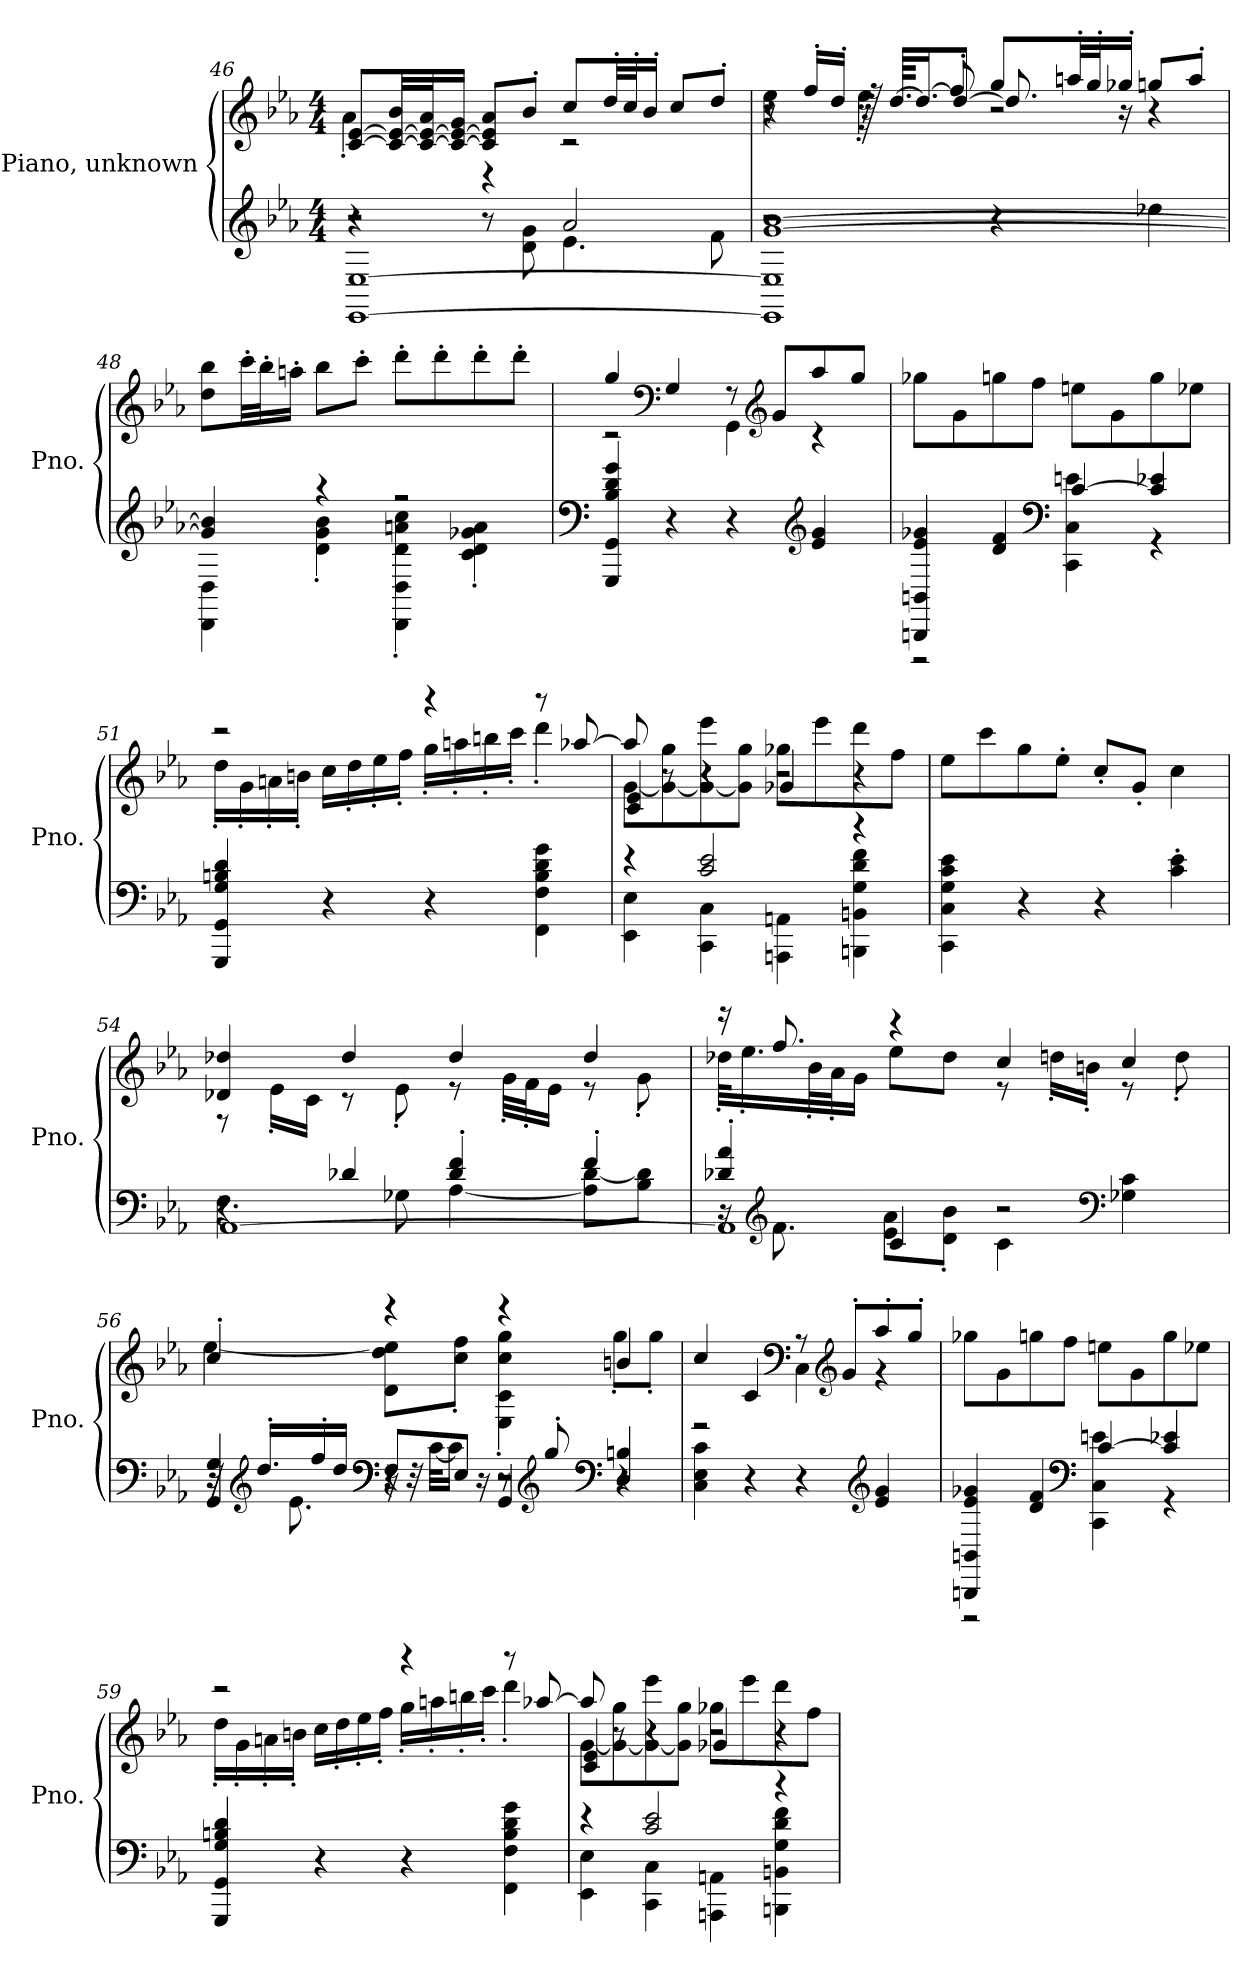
**kern	**kern
*part1	*part1
*staff2	*staff1
*I"Piano, unknown	*
*I'Pno.	*
*clefG2	*clefG2
*k[b-e-a-]	*k[b-e-a-]
*M4/4	*M4/4
=46	=46
*^	*^
*	*^	*	*
2r	4r	[1EE- [1E-	[8c/ [8e-/L	4a-'\
.	.	.	32c/_ 32e-/_ 32b-/LL	.
.	.	.	32c/_ 32e-/_ 32a-/J	.
.	.	.	16c/_ 16e-/_ 16g/JJ	.
.	8r	.	8c/] 8e-/] 8a-/L	4r
.	8d\ 8g\	.	8b-'/J	.
2a-/	4.e-\	.	8cc/L	2r
.	.	.	32dd'/LL	.
.	.	.	32cc'/J	.
.	.	.	16b-'/JJ	.
.	.	.	8cc/L	.
.	8f\	.	8dd'/J	.
!!LO:PB:g=z
=47	=47	=47	=47	=47
*	*	*	*	*^
[1g [1b-	2r	1EE-] 1E-]	8r	4ee-\	4r
.	.	.	16ff'/LL	.	.
.	.	.	16dd'/JJ	.	.
.	.	.	8r	4ee-'\	128r
.	.	.	.	.	[64.dd/KKLL
.	.	.	.	.	16.dd/J_
.	.	.	8ff'/	.	8dd/J_
.	4r	.	8gg/L	2r	8.dd/]
.	.	.	32aan'/LL	.	.
.	.	.	32gg'/J	.	.
.	.	.	16gg-X'/JJ	.	16r
.	4dd-X\	.	8ggn/L	.	4r
.	.	.	8aa'/J	.	.
*	*v	*v	*	*	*
*	*	*v	*v	*v
=48	=48	=48
4g/] 4b-/]	4DD\ 4D\	8dd\ 8bb-\L
.	.	32ccc'\LL
.	.	32bb-'\J
.	.	16aan'\JJ
4r	4d\' 4g\' 4b-\'	8bb-\L
.	.	8ccc'\J
2r	4DD\' 4D\' 4d\' 4an\' 4cc\'	8ddd'\L
.	.	8ddd'\
.	4c\' 4d\' 4g-X\' 4a\'	8ddd'\
.	.	8ddd'\J
*v	*v	*
!!LO:LB:g=z
=49	=49
*clefF4	*
*	*^
4GGG/ 4GG/ 4B-/ 4d/ 4g/	4gg/	2r
*	*clefF4	*
4r	4G/	.
4r	8r	4GG\
*	*clefG2	*
.	8g/L	.
*clefG2	*	*
4e-/ 4g/	8aa-/	4r
.	8gg/J	.
*	*v	*v
=50	=50
*^	*
4BBBn/ 4BBn/ 4e-/ 4g-X/	2r	8gg-X\L
.	.	8g\
4d/ 4f/	.	8ggn\
.	.	8ff\J
*clefF4	*	*
[4c/	4CC\ 4C\ 4en\	8een\L
.	.	8g\
4c/] 4e-X/	4r	8gg\
.	.	8ee-X\J
*v	*v	*
=51	=51
*	*^
4GGG/ 4GG/ 4G/ 4Bn/ 4d/	2r	16dd'\LL
.	.	16g'\
.	.	16an'\
.	.	16bn'\JJ
4r	.	16cc\LL
.	.	16dd'\
.	.	16ee-'\
.	.	16ff'\JJ
4r	4r	16gg'\LL
.	.	16aan'\
.	.	16bbn'\
.	.	16ccc'\JJ
4FF\ 4F\ 4B\ 4d\ 4g\	8r	4ddd'\
.	[8aa-X/	.
!!LO:LB:g=z
=52	=52	=52
*^	*	*^
4r	4EE-\ 4E-\	8aa-/]	[8g\L	4c/ 4e-/
.	.	8r	8g\_ 8gg\	.
2c/ 2e-/	4CC\ 4C\	4r	8g\_ 8eee-\	4r
.	.	.	8g\] 8gg\J	.
.	4AAAn\ 4AAn\	2r	8gg-X\L	4g-X/
.	.	.	8eee-\	.
4r	4BBBn\ 4BBn\ 4G\ 4d\ 4f\	.	8ddd\	4r
.	.	.	8ff\J	.
*v	*v	*	*	*
*	*v	*v	*v
=53	=53
4CC\ 4C\ 4G\ 4c\ 4e-\	8ee-\L
.	8ccc\
4r	8gg\
.	8ee-'\J
4r	8cc'/L
.	8g'/J
4c\' 4e-\'	4cc\
=54	=54
*^	*^
*	*^	*	*
4r	4.F\	[1AA-	4d-X/ 4dd-X/	8r
.	.	.	.	16e-'\LL
.	.	.	.	16c\JJ
4d-X/	.	.	4dd-/	8r
.	8G-X\	.	.	8e-'\
4d-/' 4f/'	[4A-\	.	4dd-/	8r
.	.	.	.	32g'\LLL
.	.	.	.	32f'\J
.	.	.	.	16e-\JJ
4f'/	8A-\] [8d-\L	.	4dd-/	8r
.	8B-\ 8d-\]J	.	.	8g'\
!!LO:LB:g=z	!!
=55	=55	=55	=55	=55
4d-X/' 4a-/'	16r	1AA-]	16r	32dd-X'\KLL
.	.	.	.	16.ee-'\
*clefG2	*	*	*	*
.	8.f\	.	8.ff/	.
.	.	.	.	32b-'\L
.	.	.	.	32a-'\J
.	.	.	.	16g\JJ
4c/	8e-\ 8a-\L	.	4r	8ee-\L
.	8d-\' 8b-\'J	.	.	8dd-\J
2r	4c\	.	4cc/	8r
.	.	.	.	16ddn'\LL
.	.	.	.	16bn'\JJ
*clefF4	*	*	*	*
.	4G-X\ 4c\	.	4cc/	8r
.	.	.	.	8dd'\
=56	=56	=56	=56	=56
32r	16r	4GG/ 4G/	4cc'/	[4ee-\
*clefG2	*	*	*	*
16.dd'/LL	.	.	.	.
.	8.e-\	.	.	.
16ff'/	.	.	.	.
16dd/JJ	.	.	.	.
*clefF4	*	*	*	*
8F/L	16r	4r	4r	8d\ 8dd\ 8ee-\]L
.	32r	.	.	.
.	[32c\KLL	.	.	.
8E-/J	16c\JJ]	.	.	8cc\' 8ff\'J
.	16r	.	.	.
8r	2r	4GG/	4r	4E-\' 4c\' 4cc\' 4gg\'
*clefG2	*	*	*	*
8gg'/	.	.	.	.
*clefF4	*	*	*	*
4D/ 4Bn/	.	4r	4bn/	8gg'\L
.	.	.	.	8gg'\J
*v	*v	*v	*	*
!!LO:LB:g=z	!!
=57	=57	=57
4C\ 4E-\ 4c\	4cc/	2r
4r	4c/	.
*	*clefF4	*
4r	8r	4C\
*	*clefG2	*
.	8g'/L	.
*clefG2	*	*
4e-/ 4g/	8aa-'/	4r
.	8gg'/J	.
*	*v	*v
=58	=58
*^	*
4BBBn/ 4BBn/ 4e-/ 4g-X/	2r	8gg-X\L
.	.	8g\
4d/ 4f/	.	8ggn\
.	.	8ff\J
*clefF4	*	*
[4c/	4CC\ 4C\ 4en\	8een\L
.	.	8g\
4c/] 4e-X/	4r	8gg\
.	.	8ee-X\J
*v	*v	*
=59	=59
*	*^
4GGG/ 4GG/ 4G/ 4Bn/ 4d/	2r	16dd'\LL
.	.	16g'\
.	.	16an'\
.	.	16bn'\JJ
4r	.	16cc\LL
.	.	16dd'\
.	.	16ee-'\
.	.	16ff'\JJ
4r	4r	16gg'\LL
.	.	16aan'\
.	.	16bbn'\
.	.	16ccc'\JJ
4FF\ 4F\ 4B\ 4d\ 4g\	8r	4ddd'\
.	[8aa-X/	.
!!LO:LB:g=z
=60	=60	=60
*^	*	*^
4r	4EE-\ 4E-\	8aa-/]	[8g\L	4c/ 4e-/
.	.	8r	8g\_ 8gg\	.
2c/ 2e-/	4CC\ 4C\	4r	8g\_ 8eee-\	4r
.	.	.	8g\] 8gg\J	.
.	4AAAn\ 4AAn\	2r	8gg-X\L	4g-X/
.	.	.	8eee-\	.
4r	4BBBn\ 4BBn\ 4G\ 4d\ 4f\	.	8ddd\	4r
.	.	.	8ff\J	.
*v	*v	*	*	*
*	*v	*v	*v
=	=
*-	*-
